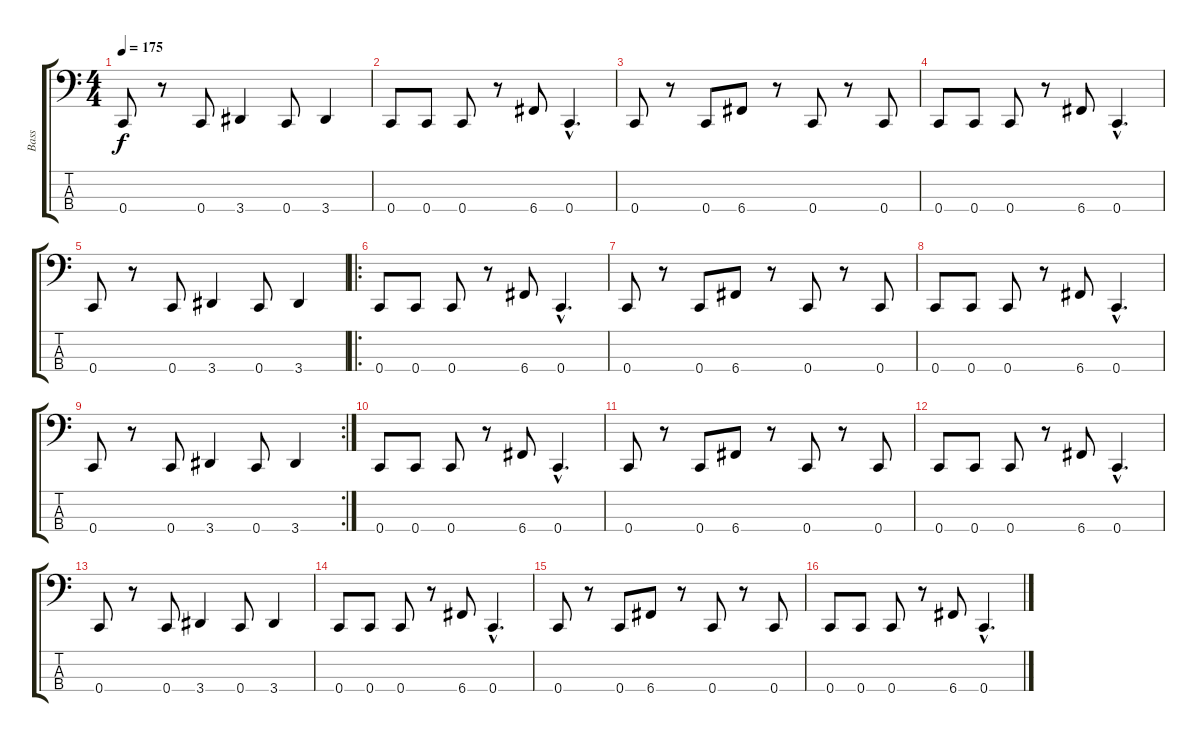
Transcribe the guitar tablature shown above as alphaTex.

\track ("Bass" "Bass") {instrument electricbassfinger}
\staff {score tabs}
\tuning (F2 C2 G1 C1) {hide}
\ts (4 4)
\tempo 175
\clef f4
\ks c
0.4.8{dy f} r.8 0.4.8 3.4.4 0.4.8 3.4.4 |
0.4.8 0.4.8 0.4.8 r.8 6.4.8 0.4{hac}.4{d} |
0.4.8 r.8 0.4.8 6.4.8 r.8 0.4.8 r.8 0.4.8 |
0.4.8 0.4.8 0.4.8 r.8 6.4.8 0.4{hac}.4{d} |
0.4.8 r.8 0.4.8 3.4.4 0.4.8 3.4.4 |
\ro
0.4.8 0.4.8 0.4.8 r.8 6.4.8 0.4{hac}.4{d} |
0.4.8 r.8 0.4.8 6.4.8 r.8 0.4.8 r.8 0.4.8 |
0.4.8 0.4.8 0.4.8 r.8 6.4.8 0.4{hac}.4{d} |
\rc 2
0.4.8 r.8 0.4.8 3.4.4 0.4.8 3.4.4 |
0.4.8 0.4.8 0.4.8 r.8 6.4.8 0.4{hac}.4{d} |
0.4.8 r.8 0.4.8 6.4.8 r.8 0.4.8 r.8 0.4.8 |
0.4.8 0.4.8 0.4.8 r.8 6.4.8 0.4{hac}.4{d} |
0.4.8 r.8 0.4.8 3.4.4 0.4.8 3.4.4 |
0.4.8 0.4.8 0.4.8 r.8 6.4.8 0.4{hac}.4{d} |
0.4.8 r.8 0.4.8 6.4.8 r.8 0.4.8 r.8 0.4.8 |
0.4.8 0.4.8 0.4.8 r.8 6.4.8 0.4{hac}.4{d}
